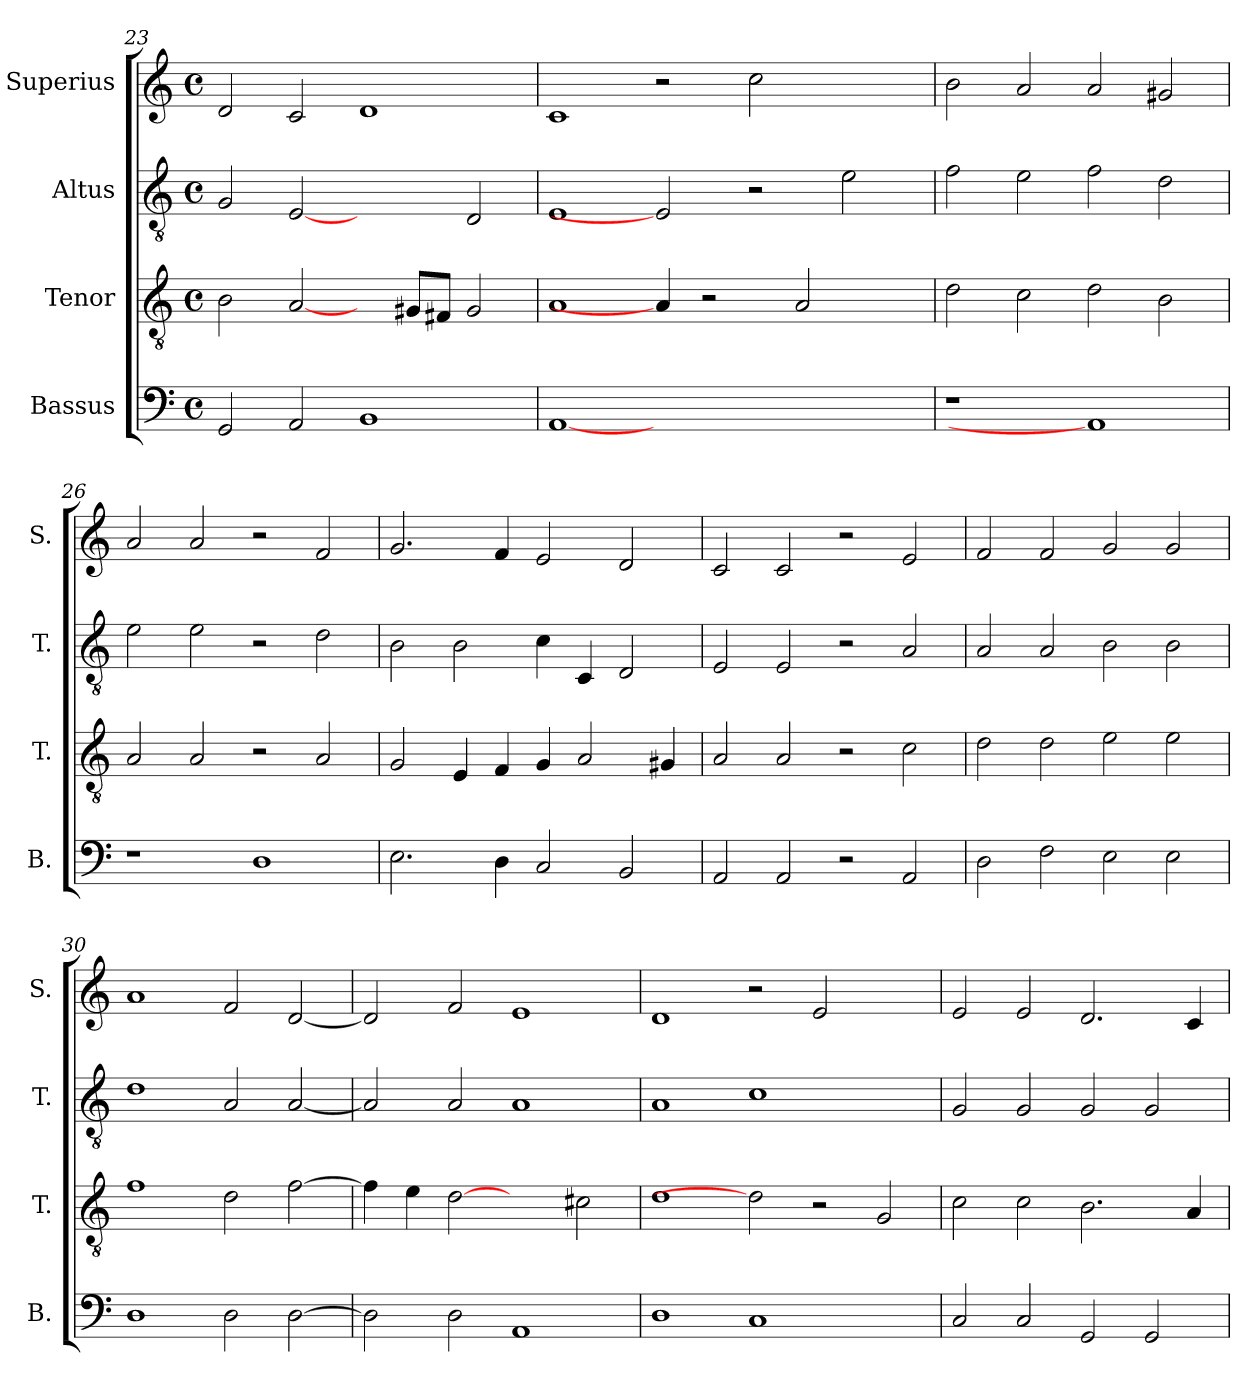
**kern	**kern	**kern	**kern
*part4	*part3	*part2	*part1
*staff4	*staff3	*staff2	*staff1
*I"Bassus	*I"Tenor	*I"Altus	*I"Superius
*I'B.	*I'T.	*I'T.	*I'S.
*clefF4	*clefGv2	*clefGv2	*clefG2
*	*ITrd7c12	*ITrd7c12	*
*k[]	*k[]	*k[]	*k[]
*C:	*C:	*C:	*C:
*M4/4	*M4/4	*M4/4	*M4/4
*met(c)	*met(c)	*met(c)	*met(c)
=23	=23	=23	=23
2GGi/	2BBi\	2GGi/	2di/
2AAi/	[2AAi/	[2EEi	2ci/
1BBi	4ryy	2ryy	1di
.	8GG#Xi/L	.	.
.	8FF#Xi/J	.	.
.	2GG#i/	2DDi/	.
=24	=24	=24	=24
[1AAi	1AAi	1EEi	1ci
1.ryy	4AAi/]	2EEi]	2r
.	2r	.	.
.	.	2r	2cci\
.	2AAi/	.	.
.	.	2Ei\	2ryy
.	4ryy	.	.
=25	=25	=25	=25
!LO:N:vis=1	!	!	!
1r	2Di\	2Fi\	2bi\
.	2Ci\	2Ei\	2ai/
1AAi]	2Di\	2Fi\	2ai/
.	2BBi\	2Di\	2g#Xi/
=26	=26	=26	=26
1r	2AAi/	2Ei\	2ai/
.	2AAi/	2Ei\	2ai/
1Di	2r	2r	2r
.	2AAi/	2Di\	2fi/
!!LO:LB:g=z
=27	=27	=27	=27
2.Ei\	2GGi/	2BBi\	2.gi/
.	4EEi/	2BBi\	.
4Di\	4FFi/	.	4fi/
2Ci/	4GGi/	4Ci\	2ei/
.	2AAi/	4CCi/	.
2BBi/	.	2DDi/	2di/
.	4GG#Xi/	.	.
=28	=28	=28	=28
2AAi/	2AAi/	2EEi/	2ci/
2AAi/	2AAi/	2EEi/	2ci/
2r	2r	2r	2r
2AAi/	2Ci\	2AAi/	2ei/
=29	=29	=29	=29
2Di\	2Di\	2AAi/	2fi/
2Fi\	2Di\	2AAi/	2fi/
2Ei\	2Ei\	2BBi\	2gi/
2Ei\	2Ei\	2BBi\	2gi/
=30	=30	=30	=30
1Di	1Fi	1Di	1ai
2Di\	2Di\	2AAi/	2fi/
[>2Di\	[>2Fi\	[<2AAi/	[<2di/
=31	=31	=31	=31
2Di\]	4Fi\]	2AAi/]	2di/]
.	4Ei\	.	.
2Di\	[2Di	2AAi/	2fi/
1AAi	2ryy	1AAi	1ei
.	2C#Xi\	.	.
!!LO:PB:g=z
=32	=32	=32	=32
1Di	1Di	1AAi	1di
1Ci	2Di]	1Ci	2r
.	2r	.	2ei/
2ryy	2GGi/	2ryy	2ryy
=33	=33	=33	=33
2Ci/	2Ci\	2GGi/	2ei/
2Ci/	2Ci\	2GGi/	2ei/
2GGi/	2.BBi\	2GGi/	2.di/
2GGi/	.	2GGi/	.
.	4AAi/	.	4ci/
=	=	=	=
*-	*-	*-	*-
